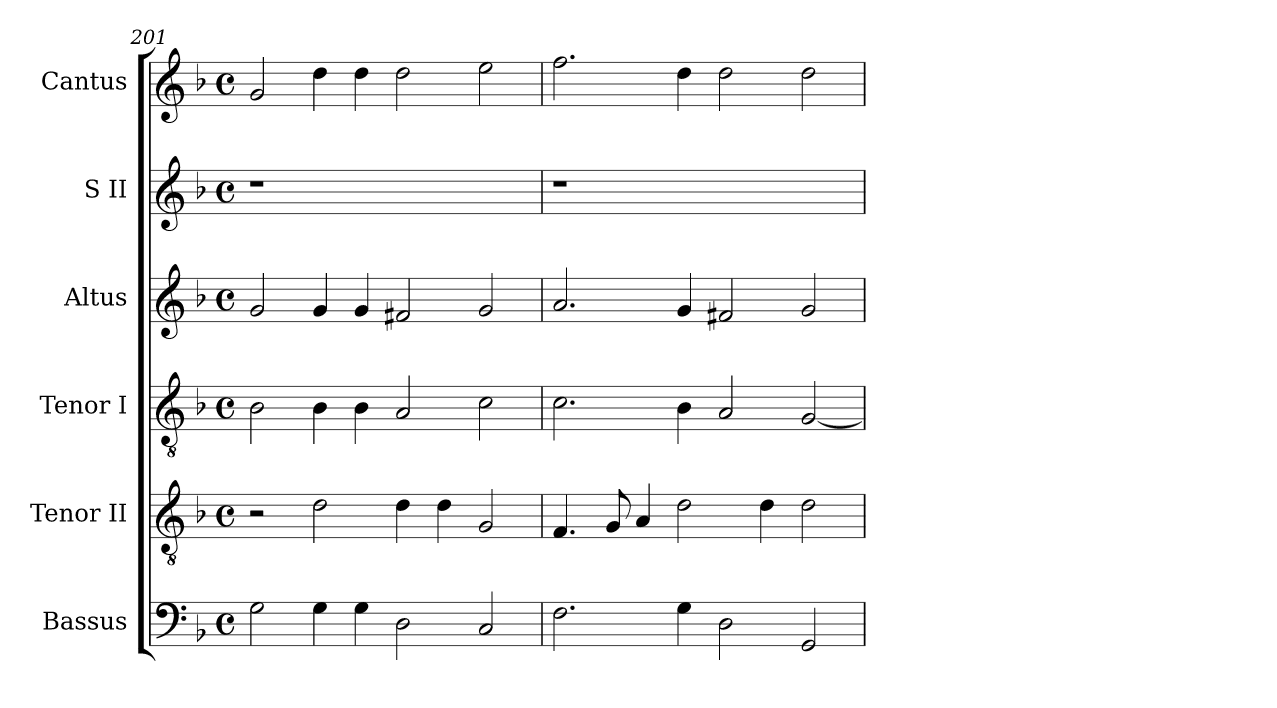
**kern	**kern	**kern	**kern	**kern	**kern
*part6	*part5	*part4	*part3	*part2	*part1
*staff6	*staff5	*staff4	*staff3	*staff2	*staff1
*I"Bassus	*I"Tenor II	*I"Tenor I	*I"Altus	*I"S II	*I"Cantus
*I'B	*I'T II	*I'T I	*I'A	*	*
!!LO:LB:g=z
*clefF4	*clefGv2	*clefGv2	*clefG2	*clefG2	*clefG2
*k[b-]	*k[b-]	*k[b-]	*k[b-]	*k[b-]	*k[b-]
*F:	*F:	*F:	*F:	*F:	*F:
*M4/4	*M4/4	*M4/4	*M4/4	*M4/4	*M4/4
*met(c)	*met(c)	*met(c)	*met(c)	*met(c)	*met(c)
=201	=201	=201	=201	=201	=201
2G\	2r	2B-\	2g/	1r	2g/
4G\	2d\	4B-\	4g/	.	4dd\
4G\	.	4B-\	4g/	.	4dd\
2D\	4d\	2A/	2f#X/	1ryy	2dd\
.	4d\	.	.	.	.
2C/	2G/	2c\	2g/	.	2ee\
=202	=202	=202	=202	=202	=202
2.F\	4.F/	2.c\	2.a/	1r	2.ff\
.	8G/	.	.	.	.
.	4A/	.	.	.	.
4G\	2d\	4B-\	4g/	.	4dd\
2D\	.	2A/	2f#X/	1ryy	2dd\
.	4d\	.	.	.	.
2GG/	2d\	[<2G/	2g/	.	2dd\
=	=	=	=	=	=
*-	*-	*-	*-	*-	*-
